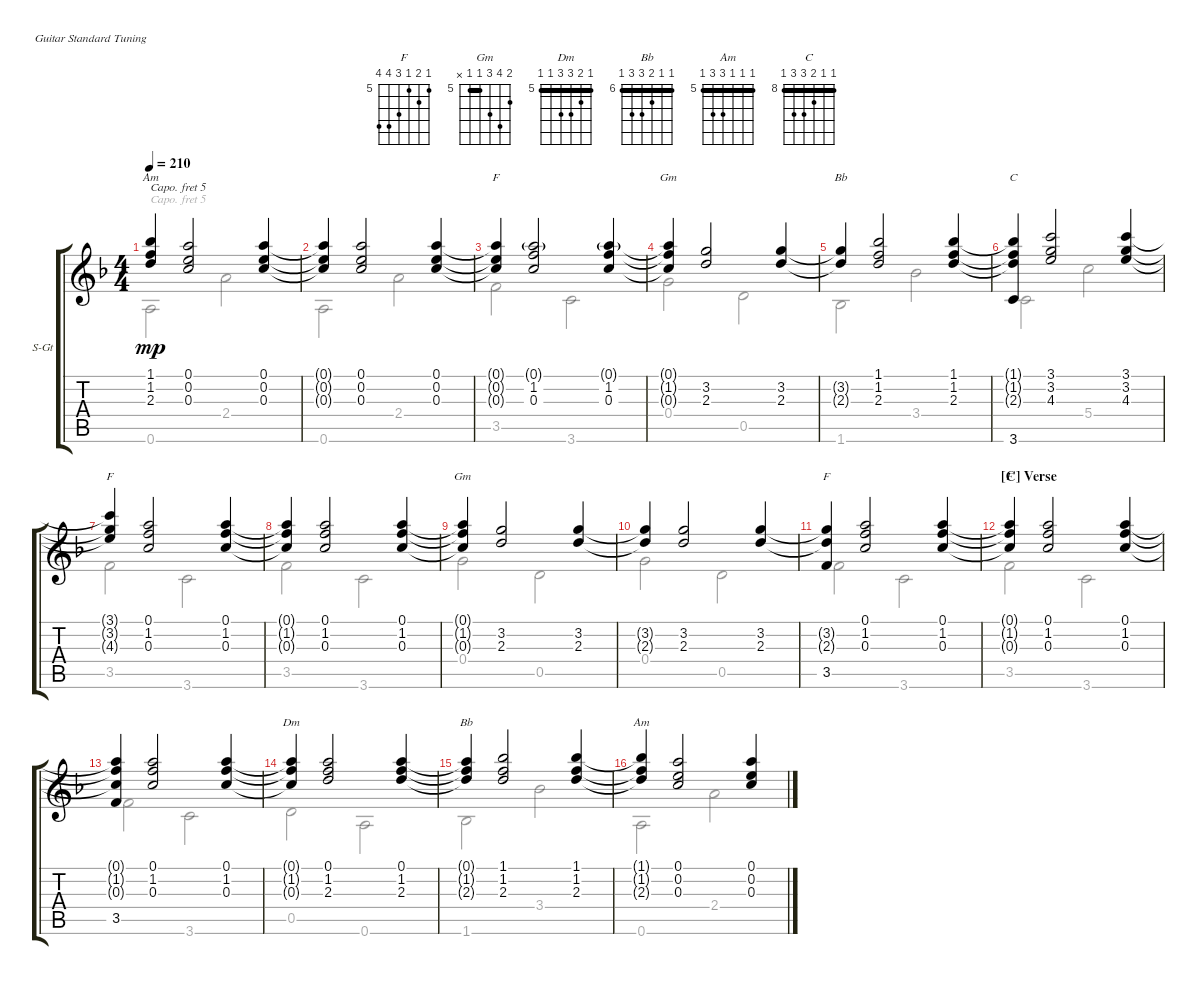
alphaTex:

\defaultSystemsLayout 4
\bracketExtendMode groupsimilarinstruments
\firstSystemTrackNameOrientation horizontal
\otherSystemsTrackNameOrientation horizontal
\track ("Steel Guitar L" "S-Gt") {instrument acousticguitarsteel}
\staff {score tabs}
\capo 5
\tuning (E4 B3 G3 D3 A2 E2)
\chord ("F" 5 6 5 7 8 8) {firstfret 5}
\chord ("Gm" 6 8 7 5 5 x) {firstfret 5 barre 5}
\chord ("Dm" 5 6 7 7 5 5) {firstfret 5 barre (5 5)}
\chord ("Bb" 6 6 7 8 8 6) {firstfret 6 barre (6 6)}
\chord ("Am" 5 5 5 7 7 5) {firstfret 5 barre (5 5 5)}
\chord ("C" 8 8 9 10 10 8) {firstfret 8 barre (8 8)}
\voice
\ts (4 4)
\tempo 210
\clef g2
\ks f
(1.1{t} 1.2{t} 2.3{t}).4{ch "Am" dy mp} (0.1 0.2 0.3).2 (0.1 0.2 0.3).4 |
(0.1{t} 0.2{t} 0.3{t}).4 (0.1 0.2 0.3).2 (0.1 0.2 0.3).4 |
(0.1{t} 0.2{t} 0.3{t}).4{ch "F"} (0.1{g} 1.2 0.3).2 (0.1{g} 1.2 0.3).4 |
(0.1{t} 1.2{t} 0.3{t}).4{ch "Gm"} (3.2 2.3).2 (3.2 2.3).4 |
(3.2{t} 2.3{t}).4{ch "Bb"} (1.1 1.2 2.3).2 (1.1 1.2 2.3).4 |
(3.6 1.1{t} 1.2{t} 2.3{t}).4{ch "C"} (3.1 3.2 4.3).2 (3.1 3.2 4.3).4 |
(3.1{t} 3.2{t} 4.3{t}).4{ch "F"} (0.1 1.2 0.3).2 (0.1 1.2 0.3).4 |
(0.1{t} 1.2{t} 0.3{t}).4 (0.1 1.2 0.3).2 (0.1 1.2 0.3).4 |
(0.1{t} 1.2{t} 0.3{t}).4{ch "Gm"} (3.2 2.3).2 (3.2 2.3).4 |
(3.2{t} 2.3{t}).4 (3.2 2.3).2 (3.2 2.3).4 |
(3.5 3.2{t} 2.3{t}).4{ch "F"} (1.2 0.3 0.1).2 (1.2 0.3 0.1).4 |
\section ("C" "Verse")
(1.2{t} 0.3{t} 0.1{t}).4{ch "F"} (1.2 0.3 0.1).2 (1.2 0.3 0.1).4 |
(3.5 1.2{t} 0.3{t} 0.1{t}).4 (1.2 0.3 0.1).2 (1.2 0.3 0.1).4 |
(0.1{t} 1.2{t} 0.3{t}).4{ch "Dm"} (0.1 1.2 2.3).2 (0.1 1.2 2.3).4 |
(0.1{t} 1.2{t} 2.3{t}).4{ch "Bb"} (1.1 1.2 2.3).2 (1.1 1.2 2.3).4 |
(1.1{t} 1.2{t} 2.3{t}).4{ch "Am"} (0.1 0.2 0.3).2 (0.1 0.2 0.3).4
\voice
\clef g2
\ottava regular
\simile none
\ks f
0.6.2{dy mp} 2.4.2 |
0.6.2 2.4.2 |
3.5.2 3.6.2 |
0.4.2 0.5.2 |
1.6.2 3.4.2 |
3.6.2 5.4.2 |
3.5.2 3.6.2 |
3.5.2 3.6.2 |
0.4.2 0.5.2 |
0.4.2 0.5.2 |
3.5.2 3.6.2 |
3.5.2 3.6.2 |
3.5.2 3.6.2 |
0.5.2 0.6.2 |
1.6.2 3.4.2 |
0.6.2 2.4.2
